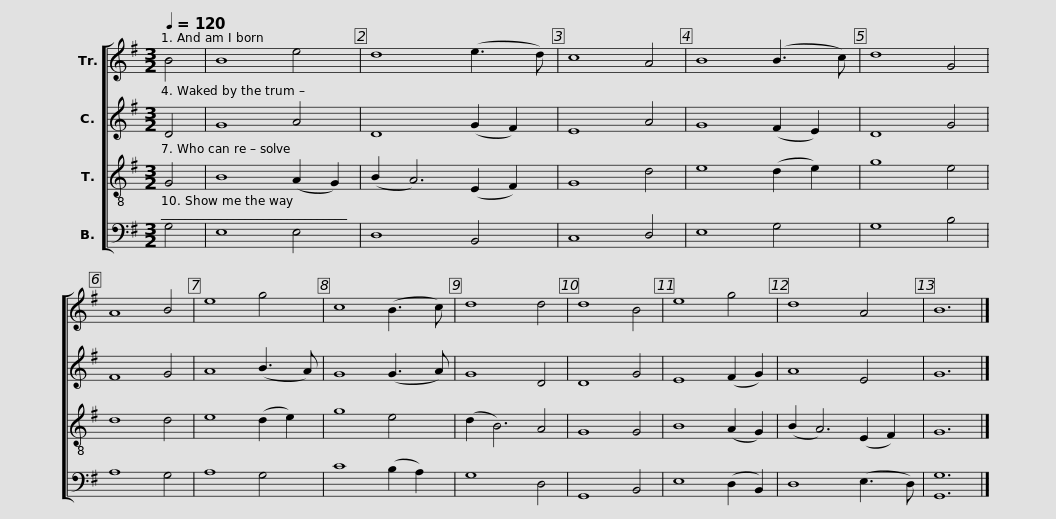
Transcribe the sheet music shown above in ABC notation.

X:1
%%score [ 1 2 3 4 ]
L:1/8
Q:1/4=120
M:3/2
I:linebreak $
K:G
V:1 treble
V:2 treble
V:3 treble-8
V:4 bass
V:1
 B4 | B8 e4 | d8 (e3 d) | c8 A4 | B8 (B3 c) | %5
 d8 G4 | A8 B4 | e8 g4 | c8 (B3 c) | d8 d4 | %10
 d8 B4 | e8 g4 |$ d8 A4 | B12 |] %14
V:2
 D4 | G8 A4 | D8 (G2 F2) | E8 A4 | G8 (F2 E2) | %5
 D8 G4 | F8 G4 | A8 (B3 A) | G8 (G3 A) | G8 D4 | %10
 D8 G4 | E8 (F2 G2) |$ A8 E4 | G12 |] %14
V:3
 G4 | B8 (A2 G2) | (B2 A6) (E2 F2) | G8 d4 | e8 (d2 e2) | %5
 g8 e4 | d8 d4 | e8 (d2 e2) | g8 e4 | (d2 B6) A4 | %10
 G8 G4 | B8 (A2 G2) |$ (B2 A6) (E2 F2) | G12 |] %14
V:4
 G,4 | E,8 E,4 | D,8 B,,4 | C,8 D,4 | E,8 G,4 | %5
 G,8 B,4 | A,8 G,4 | A,8 G,4 | C8 (B,2 A,2) | G,8 D,4 | %10
 G,,8 B,,4 | E,8 (D,2 B,,2) |$ D,8 (E,3 D,) | [G,,G,]12 |] %14
